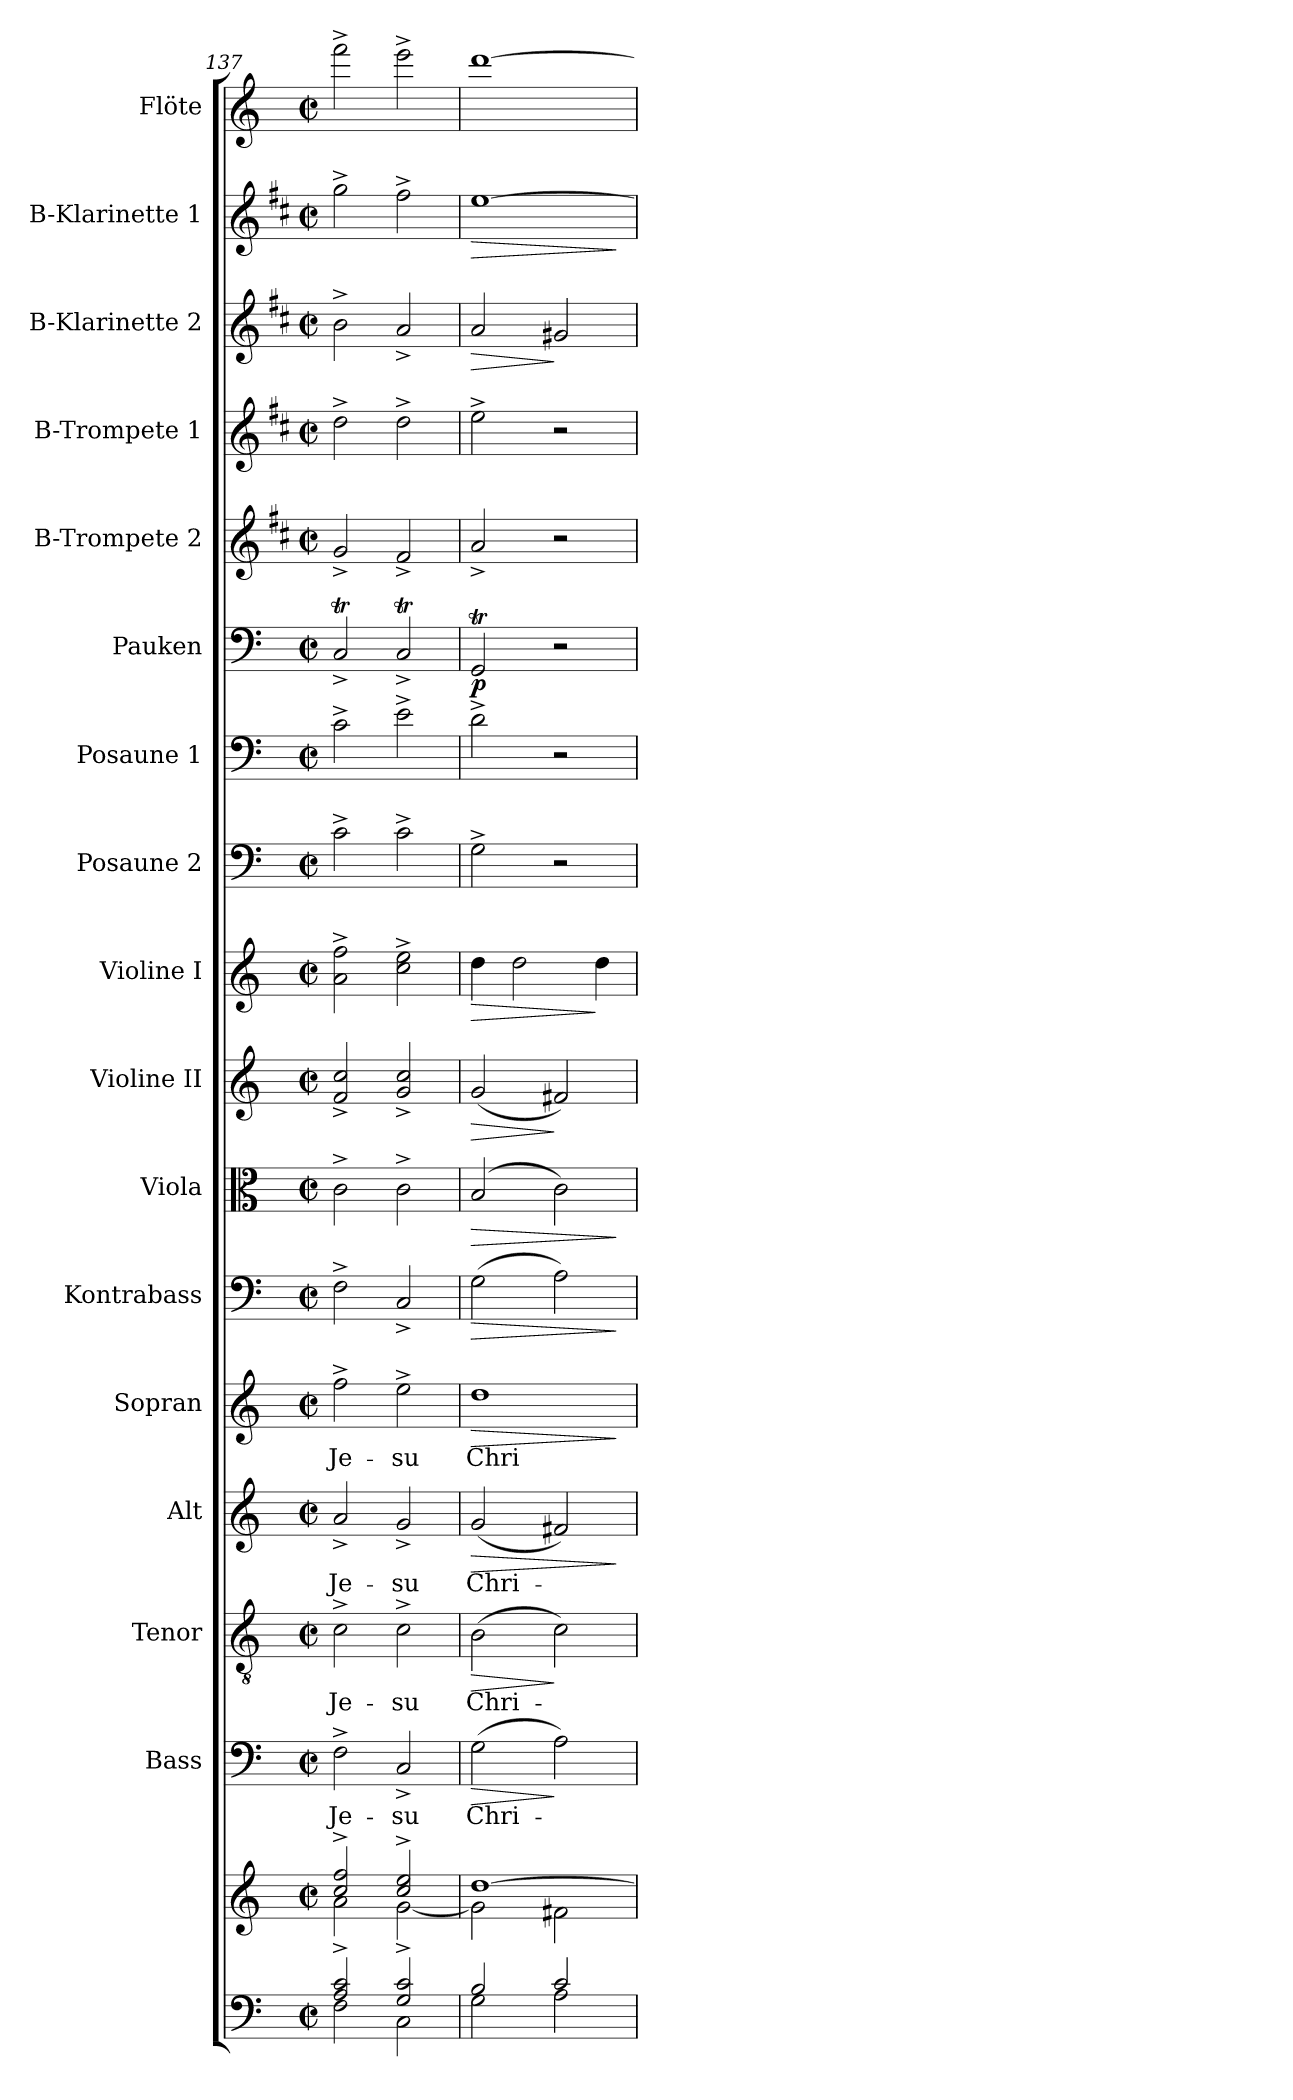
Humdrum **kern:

**kern	**kern	**kern	**text	**dynam	**kern	**text	**dynam	**kern	**text	**dynam	**kern	**text	**dynam	**kern	**dynam	**kern	**dynam	**kern	**dynam	**kern	**dynam	**kern	**kern	**kern	**dynam	**kern	**kern	**kern	**dynam	**kern	**dynam	**kern
*part17	*part17	*part16	*part16	*part16	*part15	*part15	*part15	*part14	*part14	*part14	*part13	*part13	*part13	*part12	*part12	*part11	*part11	*part10	*part10	*part9	*part9	*part8	*part7	*part6	*part6	*part5	*part4	*part3	*part3	*part2	*part2	*part1
*staff18	*staff17	*staff16	*staff16	*staff16	*staff15	*staff15	*staff15	*staff14	*staff14	*staff14	*staff13	*staff13	*staff13	*staff12	*staff12	*staff11	*staff11	*staff10	*staff10	*staff9	*staff9	*staff8	*staff7	*staff6	*staff6	*staff5	*staff4	*staff3	*staff3	*staff2	*staff2	*staff1
*	*	*I"Bass	*	*	*I"Tenor	*	*	*I"Alt	*	*	*I"Sopran	*	*	*I"Kontrabass	*	*I"Viola	*	*I"Violine II	*	*I"Violine I	*	*I"Posaune 2	*I"Posaune 1	*I"Pauken	*	*I"B-Trompete 2	*I"B-Trompete 1	*I"B-Klarinette 2	*	*I"B-Klarinette 1	*	*I"Flöte
*	*	*I'B.	*	*	*I'T.	*	*	*I'A.	*	*	*I'S.	*	*	*I'Kb.	*	*I'Vla.	*	*I'Vl. II	*	*I'Vl. I	*	*I'Pos. 2	*I'Pos. 1	*I'Pk.	*	*I'B Trp. 2	*I'B Trp. 1	*I'B Kl. 2	*	*I'B Kl. 1	*	*I'Fl.
*clefF4	*clefG2	*clefF4	*	*	*clefGv2	*	*	*clefG2	*	*	*clefG2	*	*	*clefF4	*	*clefC3	*	*clefG2	*	*clefG2	*	*clefF4	*clefF4	*clefF4	*	*clefG2	*clefG2	*clefG2	*	*clefG2	*	*clefG2
*	*	*	*	*	*	*	*	*	*	*	*	*	*	*ITrd7c12	*	*	*	*	*	*	*	*	*	*	*	*ITrd1c2	*ITrd1c2	*ITrd1c2	*	*ITrd1c2	*	*
*k[]	*k[]	*k[]	*	*	*k[]	*	*	*k[]	*	*	*k[]	*	*	*k[]	*	*k[]	*	*k[]	*	*k[]	*	*k[]	*k[]	*k[]	*	*k[]	*k[]	*k[]	*	*k[]	*	*k[]
*C:	*C:	*C:	*	*	*C:	*	*	*C:	*	*	*C:	*	*	*C:	*	*C:	*	*C:	*	*C:	*	*C:	*C:	*C:	*	*C:	*C:	*C:	*	*C:	*	*C:
*M2/2	*M2/2	*M2/2	*	*	*M2/2	*	*	*M2/2	*	*	*M2/2	*	*	*M2/2	*	*M2/2	*	*M2/2	*	*M2/2	*	*M2/2	*M2/2	*M2/2	*	*M2/2	*M2/2	*M2/2	*	*M2/2	*	*M2/2
*met(c|)	*met(c|)	*met(c|)	*	*	*met(c|)	*	*	*met(c|)	*	*	*met(c|)	*	*	*met(c|)	*	*met(c|)	*	*met(c|)	*	*met(c|)	*	*met(c|)	*met(c|)	*met(c|)	*	*met(c|)	*met(c|)	*met(c|)	*	*met(c|)	*	*met(c|)
=137	=137	=137	=137	=137	=137	=137	=137	=137	=137	=137	=137	=137	=137	=137	=137	=137	=137	=137	=137	=137	=137	=137	=137	=137	=137	=137	=137	=137	=137	=137	=137	=137
*^	*^	*	*	*	*	*	*	*	*	*	*	*	*	*	*	*	*	*	*	*	*	*	*	*	*	*	*	*	*	*	*	*
!	!	!	!	!	!LO:LY:b	!	!	!LO:LY:b	!	!	!LO:LY:b	!	!	!LO:LY:b	!	!	!	!	!	!	!	!	!	!	!	!	!	!	!	!	!	!	!	!
2A/^> 2c/^>	2F\	2cc/^> 2ff/^>	2a\	2F^>\	Je-	.	2c^>\	-Je-	.	2a^>/	Je-	.	2ff^>\	Je-	.	2FF^>\	.	2c^>\	.	2f/^< 2cc/^<	.	2a\^> 2ff\^>	.	2c^>\	2c^>\	2CT^</	.	2f^</	2cc^>\	2a^>\	.	2ff^>\	.	2fff^>\
!	!	!	!	!	!LO:LY:b	!	!	!LO:LY:b	!	!	!LO:LY:b	!	!	!LO:LY:b	!	!	!	!	!	!	!	!	!	!	!	!	!	!	!	!	!	!	!	!
2G/^> 2c/^>	2C\	2cc/^> 2ee/^>	[<2g\	2C^>/	-su	.	2c^>\	-su	.	2g^>/	-su	.	2ee^>\	-su	.	2CC^</	.	2c^>\	.	2g/^< 2cc/^<	.	2cc\^> 2ee\^>	.	2c^>\	2e^>\	2CT^</	.	2e^</	2cc^>\	2g^</	.	2ee^>\	.	2eee^>\
=138	=138	=138	=138	=138	=138	=138	=138	=138	=138	=138	=138	=138	=138	=138	=138	=138	=138	=138	=138	=138	=138	=138	=138	=138	=138	=138	=138	=138	=138	=138	=138	=138	=138	=138
!	!	!	!	!	!LO:LY:b	!LO:HP:b	!	!LO:LY:b	!LO:HP:b	!	!LO:LY:b	!LO:HP:b	!	!LO:LY:b	!LO:HP:b	!	!LO:HP:b	!	!LO:HP:b	!	!LO:HP:b	!	!LO:HP:b	!	!	!	!LO:DY:b	!	!	!	!LO:HP:b	!	!LO:HP:b	!
2B/	2G\	[>1dd	2g\]	(>2G\	Chri-	>	(>2B\	Chri-	>	(<2g/	Chri-	>	1dd	Chri-	>	(>2GG\	>	(2B/	>	(<2g/	>	4dd\	>	2G^>\	2d^>\	2GGT/	p	2g^</	2dd^>\	2g/	>	[1dd	>	[1ddd
.	.	.	.	.	.	.	.	.	.	.	.	.	.	.	.	.	.	.	.	.	.	2dd\	.	.	.	.	.	.	.	.	.	.	.	.
2c/	2A\	.	2f#X\	2A\)	.	]	2c\)	.	]	2f#X/)	.	.	.	.	.	2AA\)	.	2c\)	.	2f#X/)	]	.	.	2r	2r	2r	.	2r	2r	2f#X/	]	.	.	.
.	.	.	.	.	.	.	.	.	.	.	.	.	.	.	.	.	.	.	.	.	.	4dd\	]	.	.	.	.	.	.	.	.	.	.	.
*v	*v	*	*	*	*	*	*	*	*	*	*	*	*	*	*	*	*	*	*	*	*	*	*	*	*	*	*	*	*	*	*	*	*	*
*	*v	*v	*	*	*	*	*	*	*	*	*	*	*	*	*	*	*	*	*	*	*	*	*	*	*	*	*	*	*	*	*	*	*
.	.	.	.	.	.	.	.	.	.	]	.	.	]	.	]	.	]	.	.	.	.	.	.	.	.	.	.	.	.	.	]	.
=	=	=	=	=	=	=	=	=	=	=	=	=	=	=	=	=	=	=	=	=	=	=	=	=	=	=	=	=	=	=	=	=
*-	*-	*-	*-	*-	*-	*-	*-	*-	*-	*-	*-	*-	*-	*-	*-	*-	*-	*-	*-	*-	*-	*-	*-	*-	*-	*-	*-	*-	*-	*-	*-	*-
